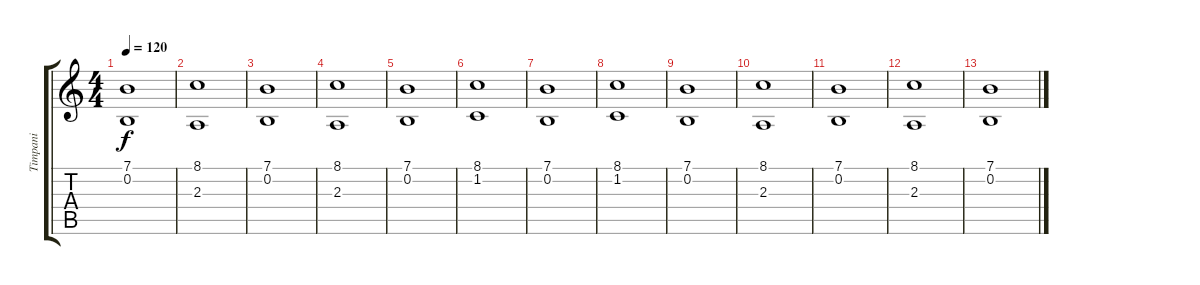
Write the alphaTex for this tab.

\track ("Timpani" "Timpani") {instrument timpani}
\staff {score tabs}
\tuning (E4 B3 G3 D3 A2 E2) {hide}
\ts (4 4)
\tempo 120
\clef g2
\ks c
(7.1 0.2).1{dy f} |
(8.1 2.3).1 |
(7.1 0.2).1 |
(8.1 2.3).1 |
(7.1 0.2).1 |
(8.1 1.2).1 |
(7.1 0.2).1 |
(8.1 1.2).1 |
(7.1 0.2).1 |
(8.1 2.3).1 |
(7.1 0.2).1 |
(8.1 2.3).1 |
(7.1 0.2).1
